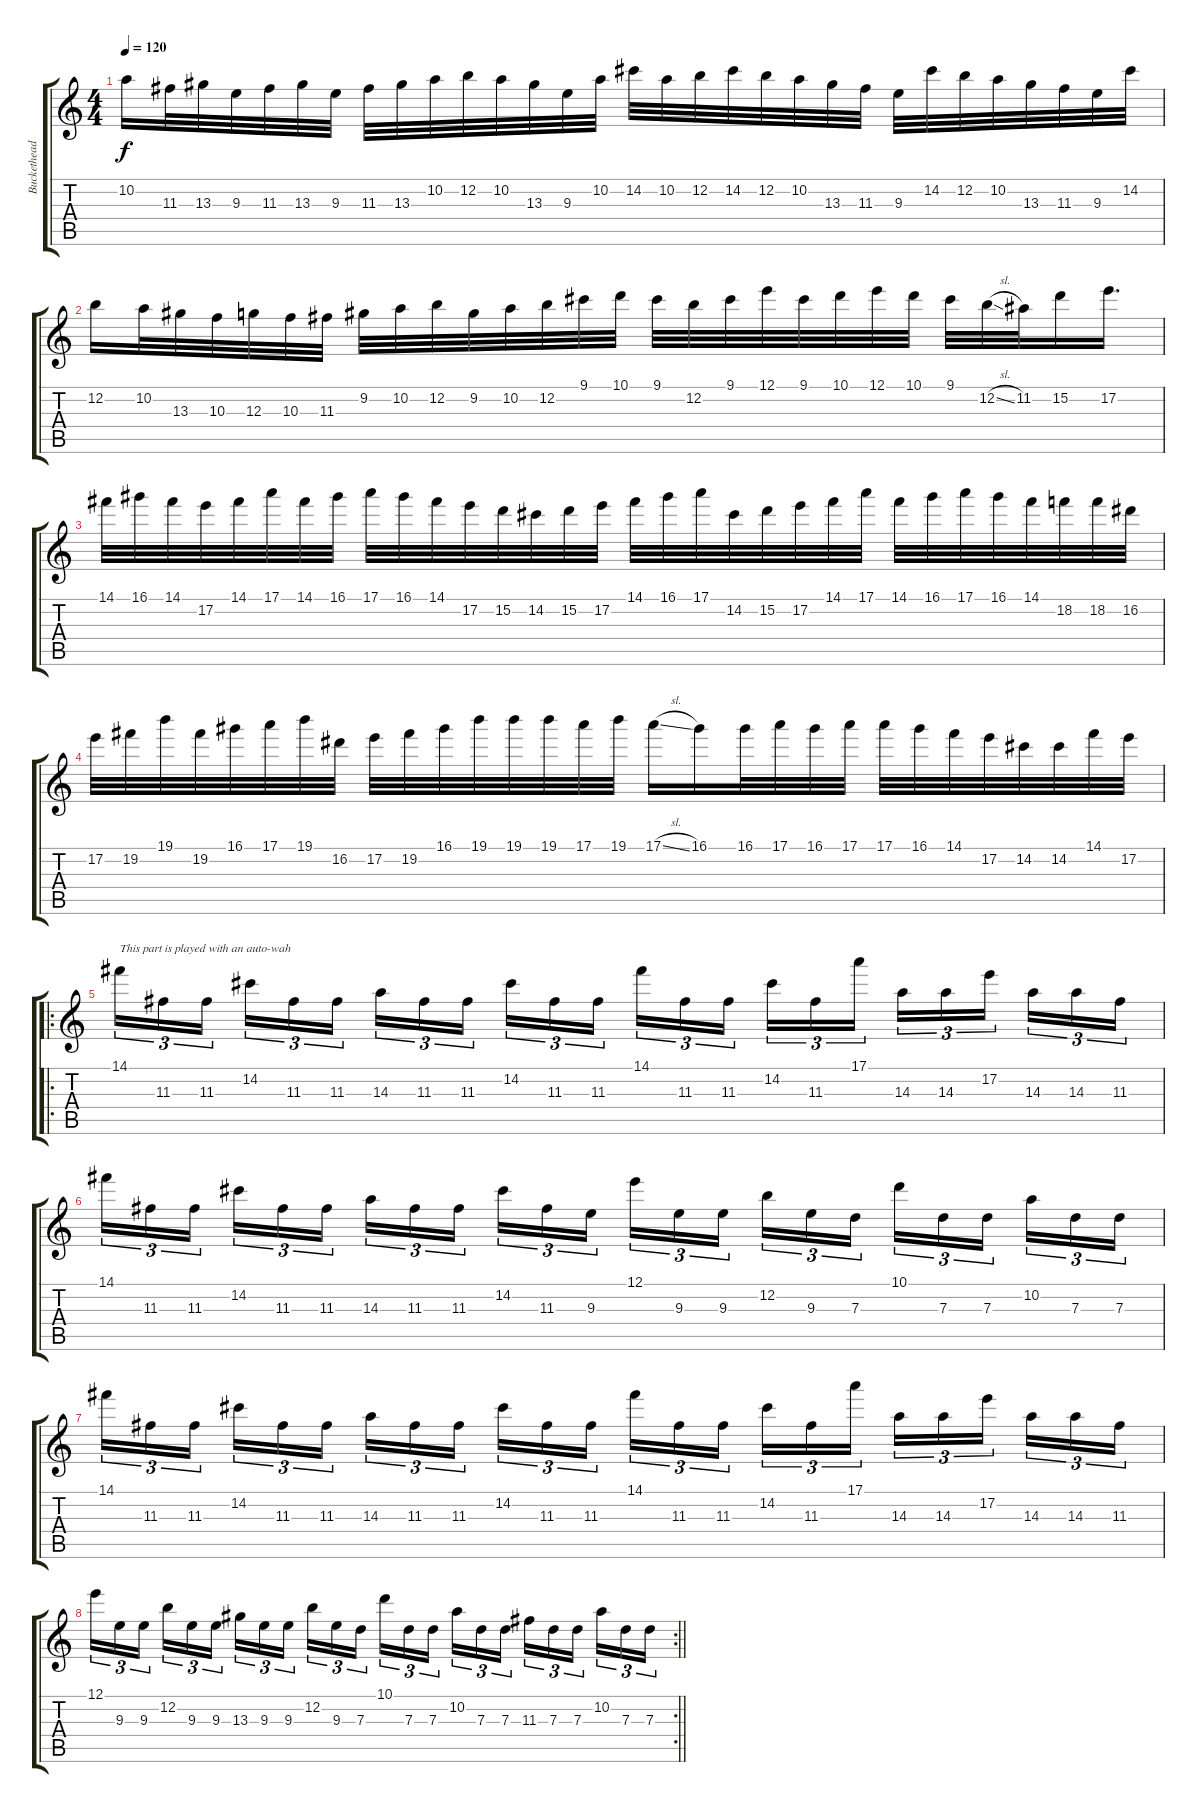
\track ("Buckethead" "Buckethead") {instrument overdrivenguitar}
\staff {score tabs}
\tuning (E4 B3 G3 D3 A2 E2) {hide}
\ts (4 4)
\tempo 120
\clef g2
\ks c
10.2.16{dy f} 11.3.32 13.3.32 9.3.32 11.3.32 13.3.32 9.3.32 11.3.32 13.3.32 10.2.32 12.2.32 10.2.32 13.3.32 9.3.32 10.2.32 14.2.32 10.2.32 12.2.32 14.2.32 12.2.32 10.2.32 13.3.32 11.3.32 9.3.32 14.2.32 12.2.32 10.2.32 13.3.32 11.3.32 9.3.32 14.2.32 |
12.2.16 10.2.32 13.3.32 10.3.32 12.3.32 10.3.32 11.3.32 9.2.32 10.2.32 12.2.32 9.2.32 10.2.32 12.2.32 9.1.32 10.1.32 9.1.32 12.2.32 9.1.32 12.1.32 9.1.32 10.1.32 12.1.32 10.1.32 9.1.32 12.2{sl}.32 11.2.32 15.2.16 17.2.16{d} |
14.1.32 16.1.32 14.1.32 17.2.32 14.1.32 17.1.32 14.1.32 16.1.32 17.1.32 16.1.32 14.1.32 17.2.32 15.2.32 14.2.32 15.2.32 17.2.32 14.1.32 16.1.32 17.1.32 14.2.32 15.2.32 17.2.32 14.1.32 17.1.32 14.1.32 16.1.32 17.1.32 16.1.32 14.1.32 18.2.32 18.2.32 16.2.32 |
17.2.32 19.2.32 19.1.32 19.2.32 16.1.32 17.1.32 19.1.32 16.2.32 17.2.32 19.2.32 16.1.32 19.1.32 19.1.32 19.1.32 17.1.32 19.1.32 17.1{sl}.16 16.1.16 16.1.32 17.1.32 16.1.32 17.1.32 17.1.32 16.1.32 14.1.32 17.2.32 14.2.32 14.2.32 14.1.32 17.2.32 |
\ro
14.1.16{tu (3 2) txt "This part is played with an auto-wah"} 11.3.16{tu (3 2)} 11.3.16{tu (3 2) beam splitsecondary} 14.2.16{tu (3 2)} 11.3.16{tu (3 2)} 11.3.16{tu (3 2)} 14.3.16{tu (3 2)} 11.3.16{tu (3 2)} 11.3.16{tu (3 2) beam splitsecondary} 14.2.16{tu (3 2)} 11.3.16{tu (3 2)} 11.3.16{tu (3 2)} 14.1.16{tu (3 2)} 11.3.16{tu (3 2)} 11.3.16{tu (3 2) beam splitsecondary} 14.2.16{tu (3 2)} 11.3.16{tu (3 2)} 17.1.16{tu (3 2)} 14.3.16{tu (3 2)} 14.3.16{tu (3 2)} 17.2.16{tu (3 2) beam splitsecondary} 14.3.16{tu (3 2)} 14.3.16{tu (3 2)} 11.3.16{tu (3 2)} |
14.1.16{tu (3 2)} 11.3.16{tu (3 2)} 11.3.16{tu (3 2) beam splitsecondary} 14.2.16{tu (3 2)} 11.3.16{tu (3 2)} 11.3.16{tu (3 2)} 14.3.16{tu (3 2)} 11.3.16{tu (3 2)} 11.3.16{tu (3 2) beam splitsecondary} 14.2.16{tu (3 2)} 11.3.16{tu (3 2)} 9.3.16{tu (3 2)} 12.1.16{tu (3 2)} 9.3.16{tu (3 2)} 9.3.16{tu (3 2) beam splitsecondary} 12.2.16{tu (3 2)} 9.3.16{tu (3 2)} 7.3.16{tu (3 2)} 10.1.16{tu (3 2)} 7.3.16{tu (3 2)} 7.3.16{tu (3 2) beam splitsecondary} 10.2.16{tu (3 2)} 7.3.16{tu (3 2)} 7.3.16{tu (3 2)} |
14.1.16{tu (3 2)} 11.3.16{tu (3 2)} 11.3.16{tu (3 2) beam splitsecondary} 14.2.16{tu (3 2)} 11.3.16{tu (3 2)} 11.3.16{tu (3 2)} 14.3.16{tu (3 2)} 11.3.16{tu (3 2)} 11.3.16{tu (3 2) beam splitsecondary} 14.2.16{tu (3 2)} 11.3.16{tu (3 2)} 11.3.16{tu (3 2)} 14.1.16{tu (3 2)} 11.3.16{tu (3 2)} 11.3.16{tu (3 2) beam splitsecondary} 14.2.16{tu (3 2)} 11.3.16{tu (3 2)} 17.1.16{tu (3 2)} 14.3.16{tu (3 2)} 14.3.16{tu (3 2)} 17.2.16{tu (3 2) beam splitsecondary} 14.3.16{tu (3 2)} 14.3.16{tu (3 2)} 11.3.16{tu (3 2)} |
\rc 2
\barLineRight lightlight
12.1.16{tu (3 2)} 9.3.16{tu (3 2)} 9.3.16{tu (3 2) beam splitsecondary} 12.2.16{tu (3 2)} 9.3.16{tu (3 2)} 9.3.16{tu (3 2)} 13.3.16{tu (3 2)} 9.3.16{tu (3 2)} 9.3.16{tu (3 2) beam splitsecondary} 12.2.16{tu (3 2)} 9.3.16{tu (3 2)} 7.3.16{tu (3 2)} 10.1.16{tu (3 2)} 7.3.16{tu (3 2)} 7.3.16{tu (3 2) beam splitsecondary} 10.2.16{tu (3 2)} 7.3.16{tu (3 2)} 7.3.16{tu (3 2)} 11.3.16{tu (3 2)} 7.3.16{tu (3 2)} 7.3.16{tu (3 2) beam splitsecondary} 10.2.16{tu (3 2)} 7.3.16{tu (3 2)} 7.3.16{tu (3 2)}
